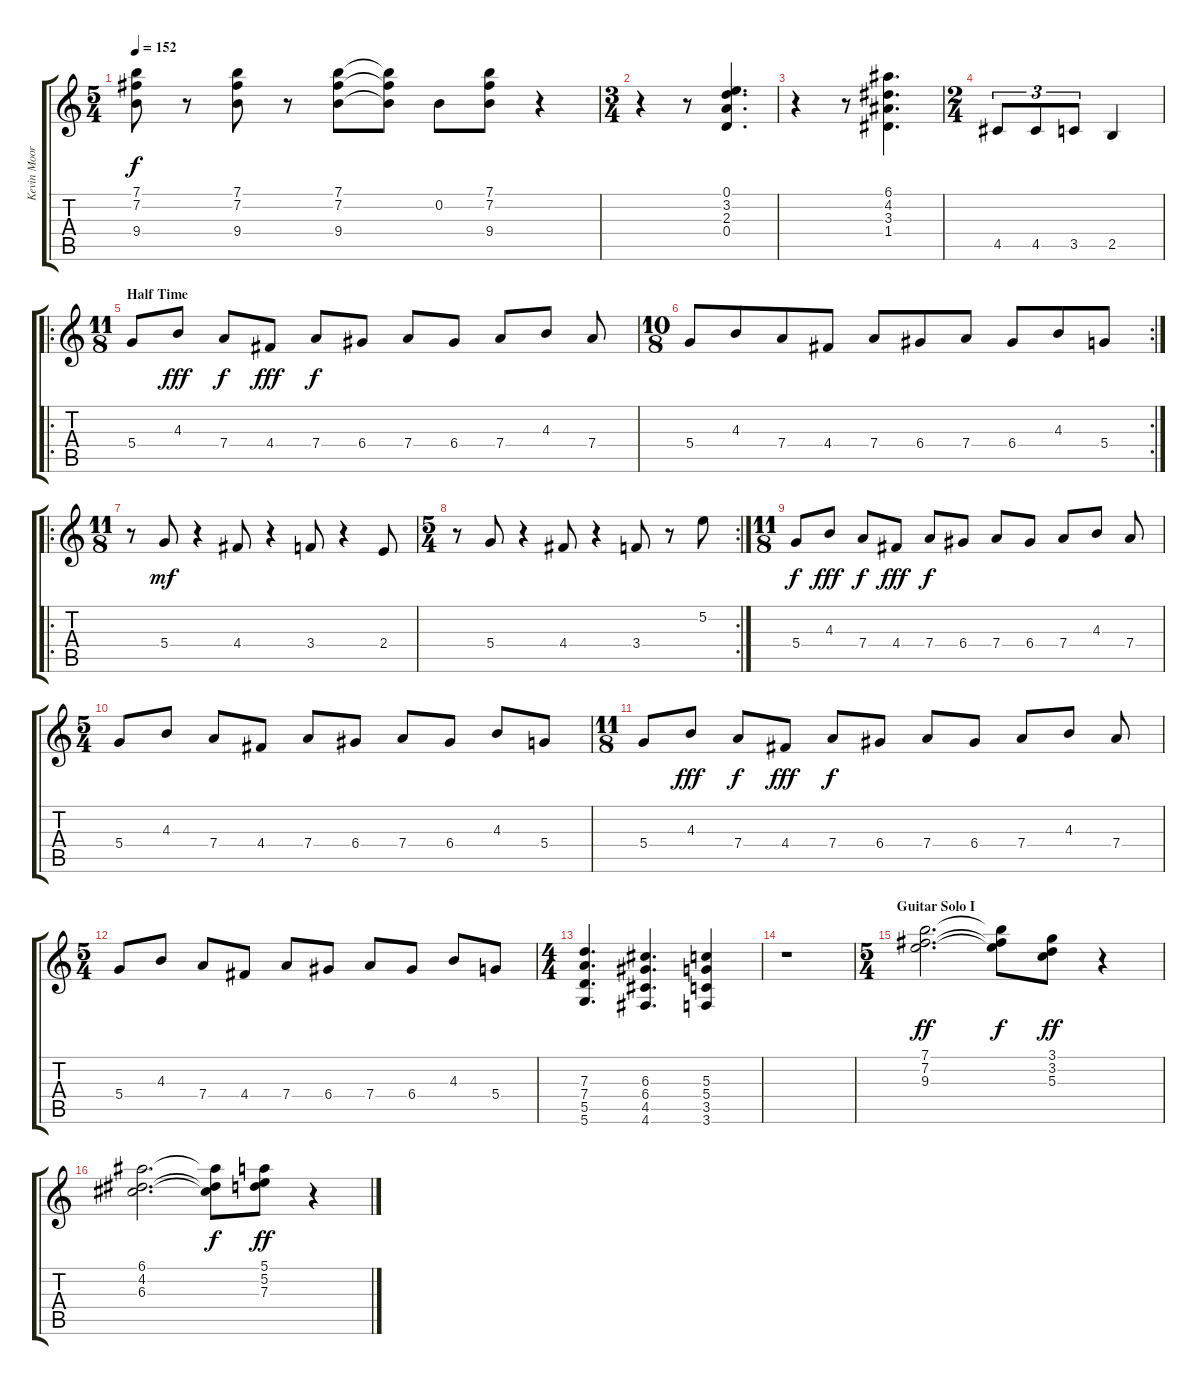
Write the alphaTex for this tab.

\track ("Kevin Moore (Keyboard)" "Kevin Moor") {instrument drawbarorgan}
\staff {score tabs}
\tuning (E5 B4 G4 D4 A3 D3) {hide}
\ts (5 4)
\tempo 152
\clef g2
\ks c
(7.1 7.2 9.4).8{dy f} r.8 (7.1 7.2 9.4).8 r.8 (7.1 7.2 9.4).8 (7.1{t} 7.2{t} 9.4{t}).8 0.2.8 (7.1 7.2 9.4).8 r.4 |
\ts (3 4)
r.4 r.8 (0.1 3.2 2.3 0.4).4{d} |
r.4 r.8 (6.1 4.2 3.3 1.4).4{d} |
\ts (2 4)
4.5.8{tu (3 2)} 4.5.8{tu (3 2)} 3.5.8{tu (3 2)} 2.5.4 |
\ro
\ts (11 8)
\section ("" "Half Time")
5.4.8{instrument percussiveorgan} 4.3.8{dy fff} 7.4.8{dy f} 4.4.8{dy fff} 7.4.8{dy f} 6.4.8 7.4.8 6.4.8 7.4.8 4.3.8 7.4.8 |
\rc 2
\ts (10 8)
5.4.8 4.3.8 7.4.8 4.4.8 7.4.8 6.4.8 7.4.8 6.4.8 4.3.8 5.4.8 |
\ro
\ts (11 8)
r.8 5.4.8{dy mf} r.4 4.4.8 r.4 3.4.8 r.4 2.4.8 |
\rc 2
\ts (5 4)
r.8 5.4.8 r.4 4.4.8 r.4 3.4.8 r.8 5.2.8 |
\ts (11 8)
5.4.8{dy f instrument drawbarorgan} 4.3.8{dy fff} 7.4.8{dy f} 4.4.8{dy fff} 7.4.8{dy f} 6.4.8 7.4.8 6.4.8 7.4.8 4.3.8 7.4.8 |
\ts (5 4)
5.4.8 4.3.8 7.4.8 4.4.8 7.4.8 6.4.8 7.4.8 6.4.8 4.3.8 5.4.8 |
\ts (11 8)
5.4.8 4.3.8{dy fff} 7.4.8{dy f} 4.4.8{dy fff} 7.4.8{dy f} 6.4.8 7.4.8 6.4.8 7.4.8 4.3.8 7.4.8 |
\ts (5 4)
5.4.8 4.3.8 7.4.8 4.4.8 7.4.8 6.4.8 7.4.8 6.4.8 4.3.8 5.4.8 |
\ts (4 4)
(7.3 7.4 5.5 5.6).4{d} (6.3 6.4 4.5 4.6).4{d} (5.3 5.4 3.5 3.6).4 |
r.1 |
\ts (5 4)
\section ("" "Guitar Solo I")
(7.1 7.2 9.3).2{d dy ff} (7.1{t} 7.2{t} 9.3{t}).8{dy f} (3.1 3.2 5.3).8{dy ff} r.4 |
(6.1 4.2 6.3).2{d} (6.1{t} 4.2{t} 6.3{t}).8{dy f} (5.1 5.2 7.3).8{dy ff} r.4
